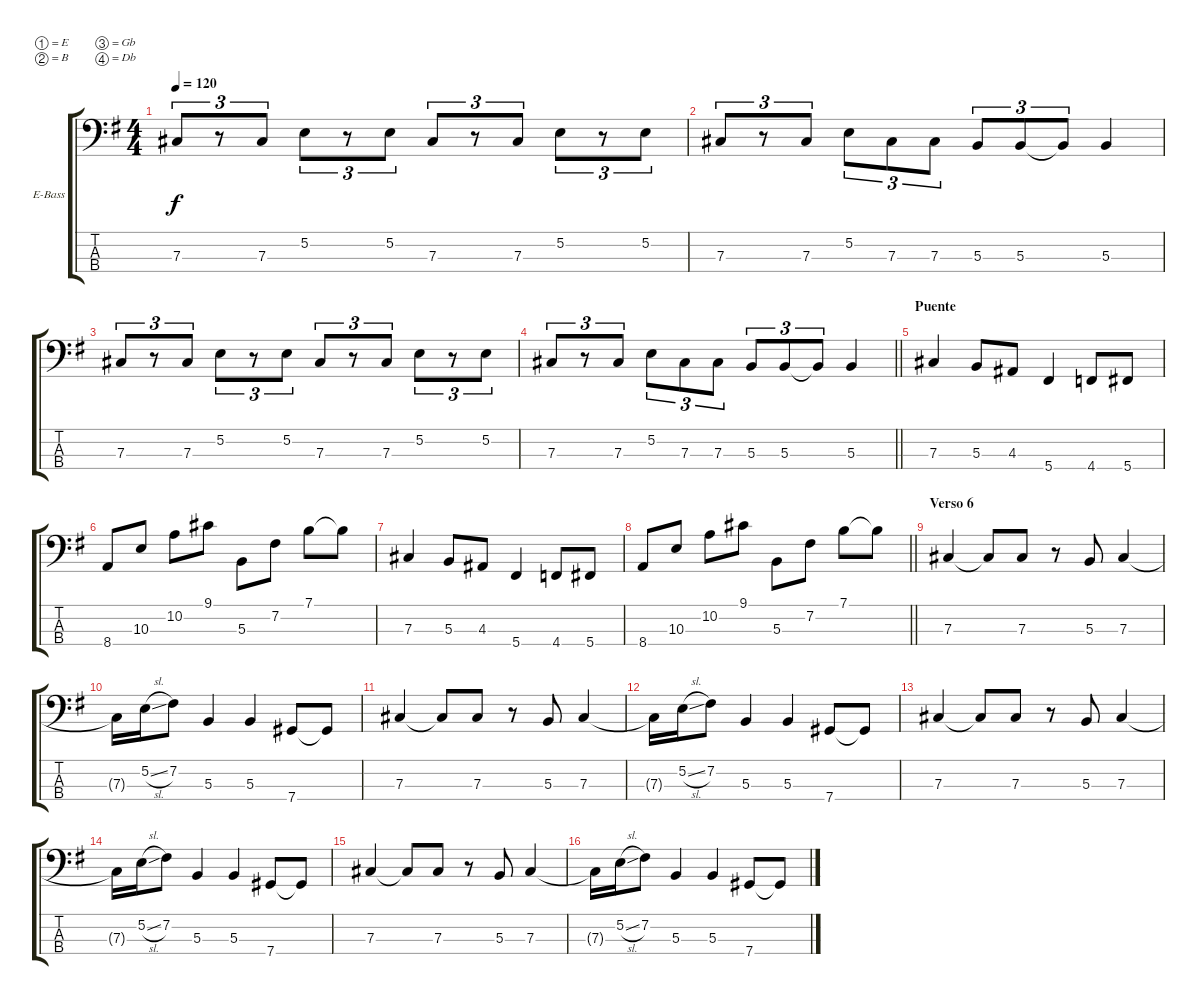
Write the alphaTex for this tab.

\bracketExtendMode groupsimilarinstruments
\firstSystemTrackNameOrientation horizontal
\otherSystemsTrackNameOrientation horizontal
\track ("Bass (Geezer Butler)" "E-Bass") {instrument electricbassfinger}
\staff {score tabs}
\tuning (E2 B1 Gb1 Db1)
\ts (4 4)
\tempo 120
\clef f4
\ks g
7.3.8{tu (3 2) dy f} r.8{tu (3 2)} 7.3.8{tu (3 2)} 5.2.8{tu (3 2)} r.8{tu (3 2)} 5.2.8{tu (3 2)} 7.3.8{tu (3 2)} r.8{tu (3 2)} 7.3.8{tu (3 2)} 5.2.8{tu (3 2)} r.8{tu (3 2)} 5.2.8{tu (3 2)} |
7.3.8{tu (3 2)} r.8{tu (3 2)} 7.3.8{tu (3 2)} 5.2.8{tu (3 2)} 7.3.8{tu (3 2)} 7.3.8{tu (3 2)} 5.3.8{tu (3 2)} 5.3.8{tu (3 2)} 5.3{t}.8{tu (3 2)} 5.3.4 |
7.3.8{tu (3 2)} r.8{tu (3 2)} 7.3.8{tu (3 2)} 5.2.8{tu (3 2)} r.8{tu (3 2)} 5.2.8{tu (3 2)} 7.3.8{tu (3 2)} r.8{tu (3 2)} 7.3.8{tu (3 2)} 5.2.8{tu (3 2)} r.8{tu (3 2)} 5.2.8{tu (3 2)} |
\barLineRight lightlight
7.3.8{tu (3 2)} r.8{tu (3 2)} 7.3.8{tu (3 2)} 5.2.8{tu (3 2)} 7.3.8{tu (3 2)} 7.3.8{tu (3 2)} 5.3.8{tu (3 2)} 5.3.8{tu (3 2)} 5.3{t}.8{tu (3 2)} 5.3.4 |
\section ("" "Puente")
7.3.4 5.3.8 4.3.8 5.4.4 4.4.8 5.4.8 |
8.4.8 10.3.8 10.2.8 9.1.8 5.3.8 7.2.8 7.1.8 7.1{t}.8 |
7.3.4 5.3.8 4.3.8 5.4.4 4.4.8 5.4.8 |
\barLineRight lightlight
8.4.8 10.3.8 10.2.8 9.1.8 5.3.8 7.2.8 7.1.8 7.1{t}.8 |
\section ("" "Verso 6")
7.3.4 7.3{t}.8 7.3.8 r.8 5.3.8 7.3.4 |
7.3{t}.16 5.2{sl}.16 7.2.8 5.3.4 5.3.4 7.4.8 7.4{t}.8 |
7.3.4 7.3{t}.8 7.3.8 r.8 5.3.8 7.3.4 |
7.3{t}.16 5.2{sl}.16 7.2.8 5.3.4 5.3.4 7.4.8 7.4{t}.8 |
7.3.4 7.3{t}.8 7.3.8 r.8 5.3.8 7.3.4 |
7.3{t}.16 5.2{sl}.16 7.2.8 5.3.4 5.3.4 7.4.8 7.4{t}.8 |
7.3.4 7.3{t}.8 7.3.8 r.8 5.3.8 7.3.4 |
7.3{t}.16 5.2{sl}.16 7.2.8 5.3.4 5.3.4 7.4.8 7.4{t}.8
